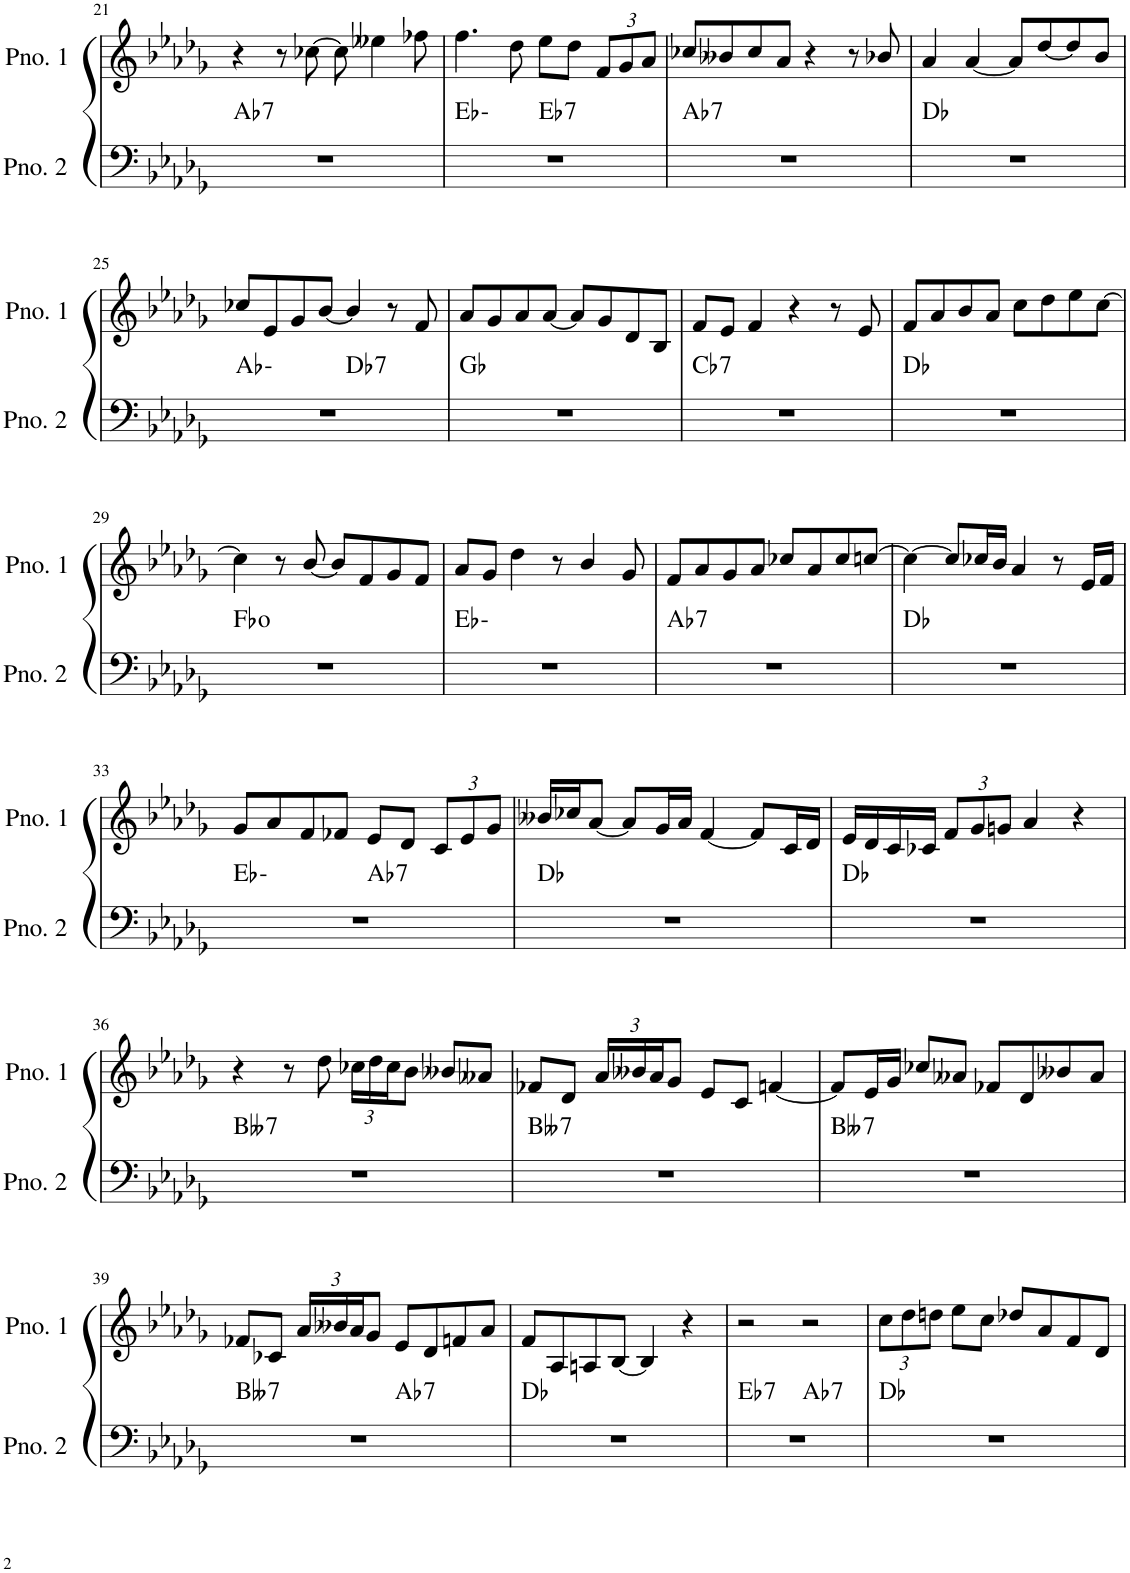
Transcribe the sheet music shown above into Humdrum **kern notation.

**kern	**harte	**kern
*part2	*part2	*part1
*staff2	*	*staff1
*I"ピアノ 2	*	*I"ピアノ 1
!!LO:PB:g=z
*clefF4	*	*clefG2
*k[b-e-a-d-g-]	*	*k[b-e-a-d-g-]
*M4/4	*	*M4/4
=21	=21	=21
!	!LO:H:kt=7	!
1r	Ab:7	4r
.	.	8r
.	.	[8cc-X\
.	.	8cc-\]
.	.	4ee--X\
.	.	8ff-X\
=22	=22	=22
*^	*	*
1r	2ryy	Eb:min	4.ff\
.	.	.	8dd-\
!	!	!LO:H:kt=7	!
.	2ryy	Eb:7	8ee-\L
.	.	.	8dd-\J
*	*	*	*Xbrackettup
.	.	.	12f/L
.	.	.	12g-/
.	.	.	12a-/J
=23	=23	=23	=23
!	!	!LO:H:kt=7	!
*v	*v	*	*
1r	Ab:7	8cc-X/L
.	.	8b--X/
.	.	8cc-/
.	.	8a-/J
.	.	4r
.	.	8r
.	.	8b-X/
=24	=24	=24
1r	Db:maj	4a-/
.	.	[4a-/
.	.	8a-/L]
.	.	[8dd-/
.	.	8dd-/]
.	.	8b-/J
!!LO:LB:g=z
=25	=25	=25
*^	*	*
1r	2ryy	Ab:min	8cc-X/L
.	.	.	8e-/
.	.	.	8g-/
.	.	.	[8b-/J
!	!	!LO:H:kt=7	!
.	2ryy	Db:7	4b-/]
.	.	.	8r
.	.	.	8f/
*v	*v	*	*
=26	=26	=26
1r	Gb:maj	8a-/L
.	.	8g-/
.	.	8a-/
.	.	[8a-/J
.	.	8a-/L]
.	.	8g-/
.	.	8d-/
.	.	8B-/J
=27	=27	=27
!	!LO:H:kt=7	!
1r	Cb:7	8f/L
.	.	8e-/J
.	.	4f/
.	.	4r
.	.	8r
.	.	8e-/
=28	=28	=28
1r	Db:maj	8f/L
.	.	8a-/
.	.	8b-/
.	.	8a-/J
.	.	8cc\L
.	.	8dd-\
.	.	8ee-\
.	.	[8cc\J
!!LO:LB:g=z
=29	=29	=29
1r	Fb:dim	4cc\]
.	.	8r
.	.	[8b-/
.	.	8b-/L]
.	.	8f/
.	.	8g-/
.	.	8f/J
=30	=30	=30
1r	Eb:min	8a-/L
.	.	8g-/J
.	.	4dd-\
.	.	8r
.	.	4b-/
.	.	8g-/
=31	=31	=31
!	!LO:H:kt=7	!
1r	Ab:7	8f/L
.	.	8a-/
.	.	8g-/
.	.	8a-/J
.	.	8cc-X/L
.	.	8a-/
.	.	8cc-/
.	.	[8ccn/J
=32	=32	=32
1r	Db:maj	4cc\_
.	.	8cc/L]
.	.	16cc-X/L
.	.	16b-/JJ
.	.	4a-/
.	.	8r
.	.	16e-/LL
.	.	16f/JJ
!!LO:LB:g=z
=33	=33	=33
*^	*	*
1r	2ryy	Eb:min	8g-/L
.	.	.	8a-/
.	.	.	8f/
.	.	.	8f-X/J
!	!	!LO:H:kt=7	!
.	2ryy	Ab:7	8e-/L
.	.	.	8d-/J
.	.	.	12c/L
.	.	.	12e-/
.	.	.	12g-/J
*v	*v	*	*
=34	=34	=34
1r	Db:maj	16b--X/LL
.	.	16cc-X/J
.	.	[8a-/J
.	.	8a-/L]
.	.	16g-/L
.	.	16a-/JJ
.	.	[4f/
.	.	8f/L]
.	.	16c/L
.	.	16d-/JJ
=35	=35	=35
1r	Db:maj	16e-/LL
.	.	16d-/
.	.	16c/
.	.	16c-X/JJ
.	.	12f/L
.	.	12g-/
.	.	12gn/J
.	.	4a-/
.	.	4r
!!LO:LB:g=z
=36	=36	=36
!	!LO:H:kt=7	!
1r	Bbb:7	4r
.	.	8r
.	.	8dd-\
.	.	24cc-X\LL
.	.	24dd-\
.	.	24cc-\J
.	.	8b-\J
.	.	8b--X/L
.	.	8a--X/J
=37	=37	=37
!	!LO:H:kt=7	!
1r	Bbb:7	8f-X/L
.	.	8d-/J
.	.	24a-/LL
.	.	24b--X/
.	.	24a-/J
.	.	8g-/J
.	.	8e-/L
.	.	8c/J
.	.	[4fn/
=38	=38	=38
!	!LO:H:kt=7	!
1r	Bbb:7	8f/L]
.	.	16e-/L
.	.	16g-/JJ
.	.	8cc-X/L
.	.	8a--X/J
.	.	8f-X/L
.	.	8d-/
.	.	8b--X/
.	.	8a--/J
!!LO:LB:g=z
=39	=39	=39
!	!LO:H:kt=7	!
*^	*	*
1r	2ryy	Bbb:7	8f-X/L
.	.	.	8c-X/J
.	.	.	24a-/LL
.	.	.	24b--X/
.	.	.	24a-/J
.	.	.	8g-/J
!	!	!LO:H:kt=7	!
.	2ryy	Ab:7	8e-/L
.	.	.	8d-/
.	.	.	8fn/
.	.	.	8a-/J
*v	*v	*	*
=40	=40	=40
1r	Db:maj	8f/L
.	.	8A-/
.	.	8An/
.	.	[8B-/J
.	.	4B-/]
.	.	4r
=41	=41	=41
!	!LO:H:kt=7	!
*^	*	*
1r	2ryy	Eb:7	2r
!	!	!LO:H:kt=7	!
.	2ryy	Ab:7	2r
*v	*v	*	*
=42	=42	=42
1r	Db:maj	12cc\L
.	.	12dd-\
.	.	12ddn\J
.	.	8ee-\L
.	.	8cc\J
.	.	8dd-X/L
.	.	8a-/
.	.	8f/
.	.	8d-/J
=	=	=
*-	*-	*-
